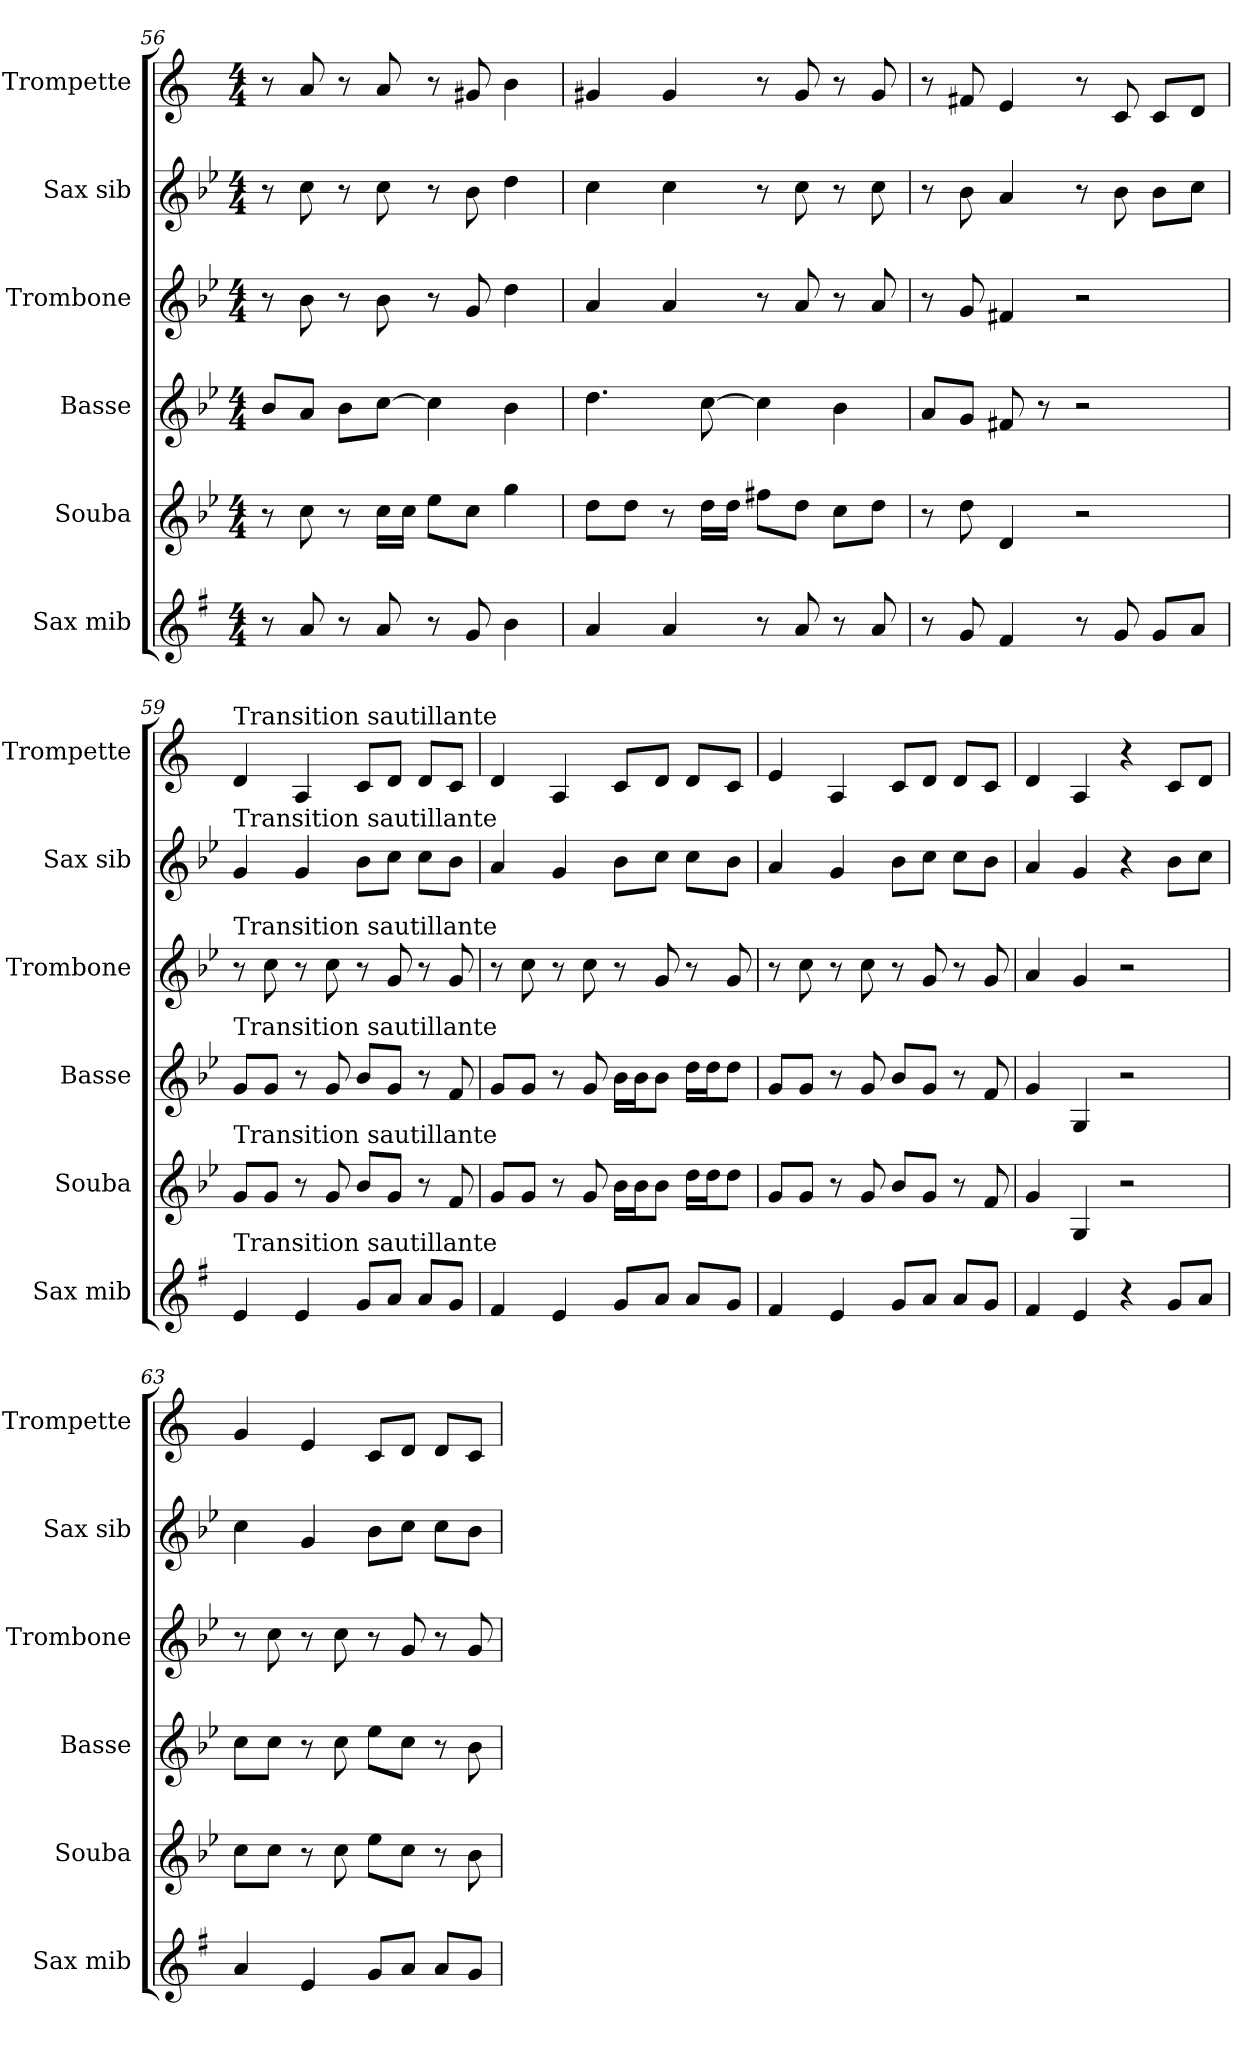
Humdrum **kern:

**kern	**kern	**kern	**kern	**kern	**kern
*part6	*part5	*part4	*part3	*part2	*part1
*staff6	*staff5	*staff4	*staff3	*staff2	*staff1
*I"Sax mib	*I"Souba	*I"Basse	*I"Trombone	*I"Sax sib	*I"Trompette
*I'Sax mib	*I'Souba	*I'Basse	*I'Trombone	*I'Sax sib	*I'Trompette
*clefG2	*clefG2	*clefG2	*clefG2	*clefG2	*clefG2
*ITrd5c9	*ITrd15c26	*ITrd8c14	*ITrd8c14	*ITrd8c14	*ITrd1c2
*k[b-e-]	*k[b-e-]	*k[b-e-]	*k[b-e-]	*k[b-e-]	*k[b-e-]
*M4/4	*M4/4	*M4/4	*M4/4	*M4/4	*M4/4
=56	=56	=56	=56	=56	=56
8r	8r	8B-L	8r	8r	8r
8c	8C	8AJ	8B-	8c	8g
8r	8r	8B-L	8r	8r	8r
8c	16CLL	[8cJ	8B-	8c	8g
.	16CJJ	.	.	.	.
8r	8E-L	4c]	8r	8r	8r
8B-	8CJ	.	8G	8B-	8f#X
4d	4G	4B-	4d	4d	4a
=57	=57	=57	=57	=57	=57
4c	8DL	4.d	4A	4c	4f#X
.	8DJ	.	.	.	.
4c	8r	.	4A	4c	4f#
.	16DLL	[8c	.	.	.
.	16DJJ	.	.	.	.
8r	8F#XL	4c]	8r	8r	8r
8c	8DJ	.	8A	8c	8f#
8r	8CL	4B-	8r	8r	8r
8c	8DJ	.	8A	8c	8f#
=58	=58	=58	=58	=58	=58
8r	8r	8AL	8r	8r	8r
8B-	8D	8GJ	8G	8B-	8en
4A	4DD	8F#X	4F#X	4A	4d
.	.	8r	.	.	.
8r	2r	2r	2r	8r	8r
8B-	.	.	.	8B-	8B-
8B-L	.	.	.	8B-L	8B-L
8cJ	.	.	.	8cJ	8cJ
=59	=59	=59	=59	=59	=59
!	!	!	!	!	!LO:TX:t=Transition sautillante
!	!	!	!	!LO:TX:t=Transition sautillante	!
!	!	!	!LO:TX:t=Transition sautillante	!	!
!	!	!LO:TX:t=Transition sautillante	!	!	!
!	!LO:TX:t=Transition sautillante	!	!	!	!
!LO:TX:t=Transition sautillante	!	!	!	!	!
4G	8GGL	8GL	8r	4G	4c
.	8GGJ	8GJ	8c	.	.
4G	8r	8r	8r	4G	4G
.	8GG	8G	8c	.	.
8B-L	8BB-L	8B-L	8r	8B-L	8B-L
8cJ	8GGJ	8GJ	8G	8cJ	8cJ
8cL	8r	8r	8r	8cL	8cL
8B-J	8FF	8F	8G	8B-J	8B-J
=60	=60	=60	=60	=60	=60
4A	8GGL	8GL	8r	4A	4c
.	8GGJ	8GJ	8c	.	.
4G	8r	8r	8r	4G	4G
.	8GG	8G	8c	.	.
8B-L	16BB-LL	16B-LL	8r	8B-L	8B-L
.	16BB-J	16B-J	.	.	.
8cJ	8BB-J	8B-J	8G	8cJ	8cJ
8cL	16DLL	16dLL	8r	8cL	8cL
.	16DJ	16dJ	.	.	.
8B-J	8DJ	8dJ	8G	8B-J	8B-J
=61	=61	=61	=61	=61	=61
4A	8GGL	8GL	8r	4A	4d
.	8GGJ	8GJ	8c	.	.
4G	8r	8r	8r	4G	4G
.	8GG	8G	8c	.	.
8B-L	8BB-L	8B-L	8r	8B-L	8B-L
8cJ	8GGJ	8GJ	8G	8cJ	8cJ
8cL	8r	8r	8r	8cL	8cL
8B-J	8FF	8F	8G	8B-J	8B-J
=62	=62	=62	=62	=62	=62
4A	4GG	4G	4A	4A	4c
4G	4GGG	4GG	4G	4G	4G
4r	2r	2r	2r	4r	4r
8B-L	.	.	.	8B-L	8B-L
8cJ	.	.	.	8cJ	8cJ
=63	=63	=63	=63	=63	=63
4c	8CL	8cL	8r	4c	4f
.	8CJ	8cJ	8c	.	.
4G	8r	8r	8r	4G	4d
.	8C	8c	8c	.	.
8B-L	8E-L	8e-L	8r	8B-L	8B-L
8cJ	8CJ	8cJ	8G	8cJ	8cJ
8cL	8r	8r	8r	8cL	8cL
8B-J	8BB-	8B-	8G	8B-J	8B-J
=	=	=	=	=	=
*-	*-	*-	*-	*-	*-
